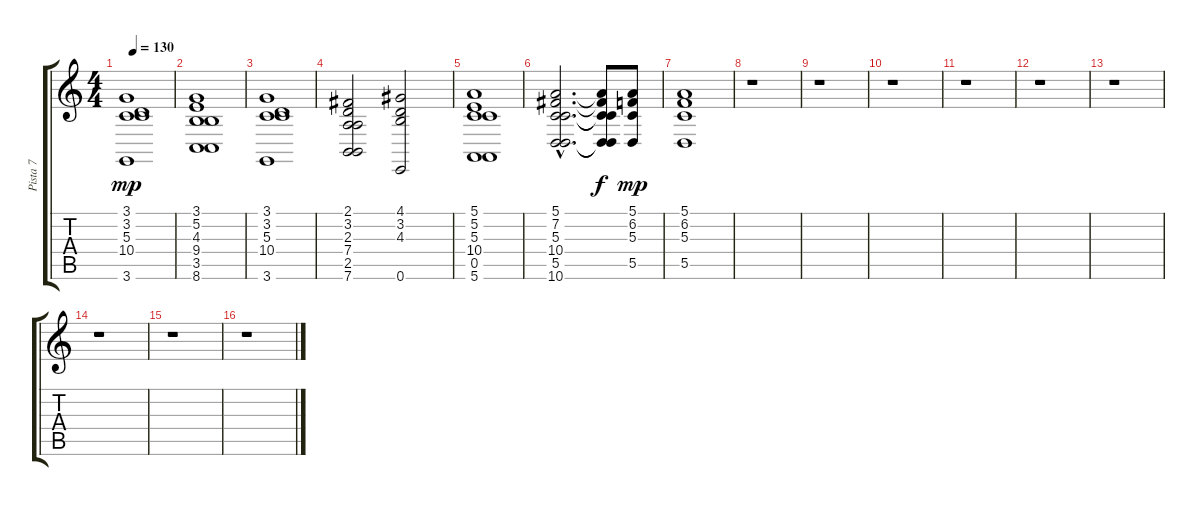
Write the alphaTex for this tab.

\track ("Pista 7" "Pista 7") {instrument electricpiano1}
\staff {score tabs}
\tuning (E4 B3 G3 D3 A2 E2) {hide}
\ts (4 4)
\tempo 130
\clef g2
\ks c
(3.1 3.2 5.3 10.4 3.6).1{dy mp} |
(3.1 5.2 4.3 9.4 3.5 8.6).1 |
(3.1 3.2 5.3 10.4 3.6).1 |
(2.1 3.2 2.3 7.4 2.5 7.6).2 (4.1 3.2 4.3 0.6).2 |
(5.1 5.2 5.3 10.4 0.5 5.6).1 |
(5.1{hac} 7.2{hac} 5.3{hac} 10.4{hac} 5.5{hac} 10.6{hac}).2{d} (5.1{t} 7.2{t} 5.3{t} 10.4{t} 5.5{t} 10.6{t}).8{dy f} (5.1 6.2 5.3 5.5).8{dy mp} |
(5.1 6.2 5.3 5.5).1 |
r.1 |
r.1 |
r.1 |
r.1 |
r.1 |
r.1 |
r.1 |
r.1 |
r.1
